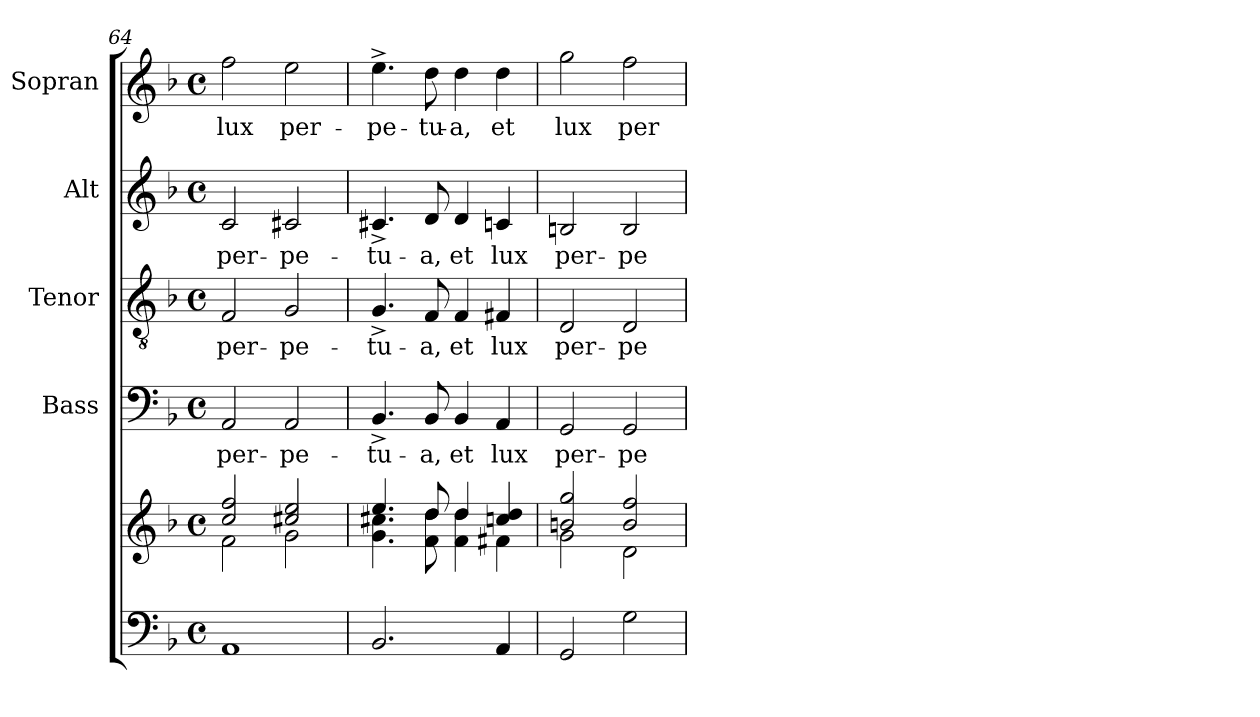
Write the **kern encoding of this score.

**kern	**kern	**kern	**text	**kern	**text	**kern	**text	**kern	**text
*part5	*part5	*part4	*part4	*part3	*part3	*part2	*part2	*part1	*part1
*staff6	*staff5	*staff4	*staff4	*staff3	*staff3	*staff2	*staff2	*staff1	*staff1
*	*	*I"Bass	*	*I"Tenor	*	*I"Alt	*	*I"Sopran	*
*	*	*I'B.	*	*I'T.	*	*I'A.	*	*I'S.	*
*clefF4	*clefG2	*clefF4	*	*clefGv2	*	*clefG2	*	*clefG2	*
*k[b-]	*k[b-]	*k[b-]	*	*k[b-]	*	*k[b-]	*	*k[b-]	*
*F:	*F:	*F:	*	*F:	*	*F:	*	*F:	*
*M4/4	*M4/4	*M4/4	*	*M4/4	*	*M4/4	*	*M4/4	*
*met(c)	*met(c)	*met(c)	*	*met(c)	*	*met(c)	*	*met(c)	*
=64	=64	=64	=64	=64	=64	=64	=64	=64	=64
*	*^	*	*	*	*	*	*	*	*
!	!	!	!	!LO:LY:b	!	!LO:LY:b	!	!LO:LY:b	!	!LO:LY:b
1AA	2cc/ 2ff/	2f\	2AA/	per-	2F/	per-	2c/	per-	2ff\	lux
!	!	!	!	!LO:LY:b	!	!LO:LY:b	!	!LO:LY:b	!	!LO:LY:b
.	2cc#X/ 2ee/	2g\	2AA/	-pe-	2G/	-pe-	2c#X/	-pe-	2ee\	per-
=65	=65	=65	=65	=65	=65	=65	=65	=65	=65	=65
!	!	!	!	!LO:LY:b	!	!LO:LY:b	!	!LO:LY:b	!	!LO:LY:b
2.BB-/	4.ee/	4.g\ 4.cc#X\	4.BB-^>/	-tu-	4.G^>/	-tu-	4.c#X^>/	-tu-	4.ee^>\	-pe-
!	!	!	!	!LO:LY:b	!	!LO:LY:b	!	!LO:LY:b	!	!LO:LY:b
.	8dd/	8f\ 8dd\	8BB-/	-a,	8F/	-a,	8d/	-a,	8dd\	-tu-
!	!	!	!	!LO:LY:b	!	!LO:LY:b	!	!LO:LY:b	!	!LO:LY:b
.	4dd/	4f\ 4dd\	4BB-/	et	4F/	et	4d/	et	4dd\	-a,
!	!	!	!	!LO:LY:b	!	!LO:LY:b	!	!LO:LY:b	!	!LO:LY:b
4AA/	4ccn/ 4dd/	4f#X\	4AA/	lux	4F#X/	lux	4cn/	lux	4dd\	et
!!LO:LB:g=z
=66	=66	=66	=66	=66	=66	=66	=66	=66	=66	=66
!	!	!	!	!LO:LY:b	!	!LO:LY:b	!	!LO:LY:b	!	!LO:LY:b
2GG/	2bn/ 2gg/	2g\	2GG/	per-	2D/	per-	2Bn/	per-	2gg\	lux
!	!	!	!	!LO:LY:b	!	!LO:LY:b	!	!LO:LY:b	!	!LO:LY:b
2G\	2b/ 2ff/	2d\	2GG/	-pe-	2D/	-pe-	2B/	-pe-	2ff\	per-
*	*v	*v	*	*	*	*	*	*	*	*
=	=	=	=	=	=	=	=	=	=
*-	*-	*-	*-	*-	*-	*-	*-	*-	*-
